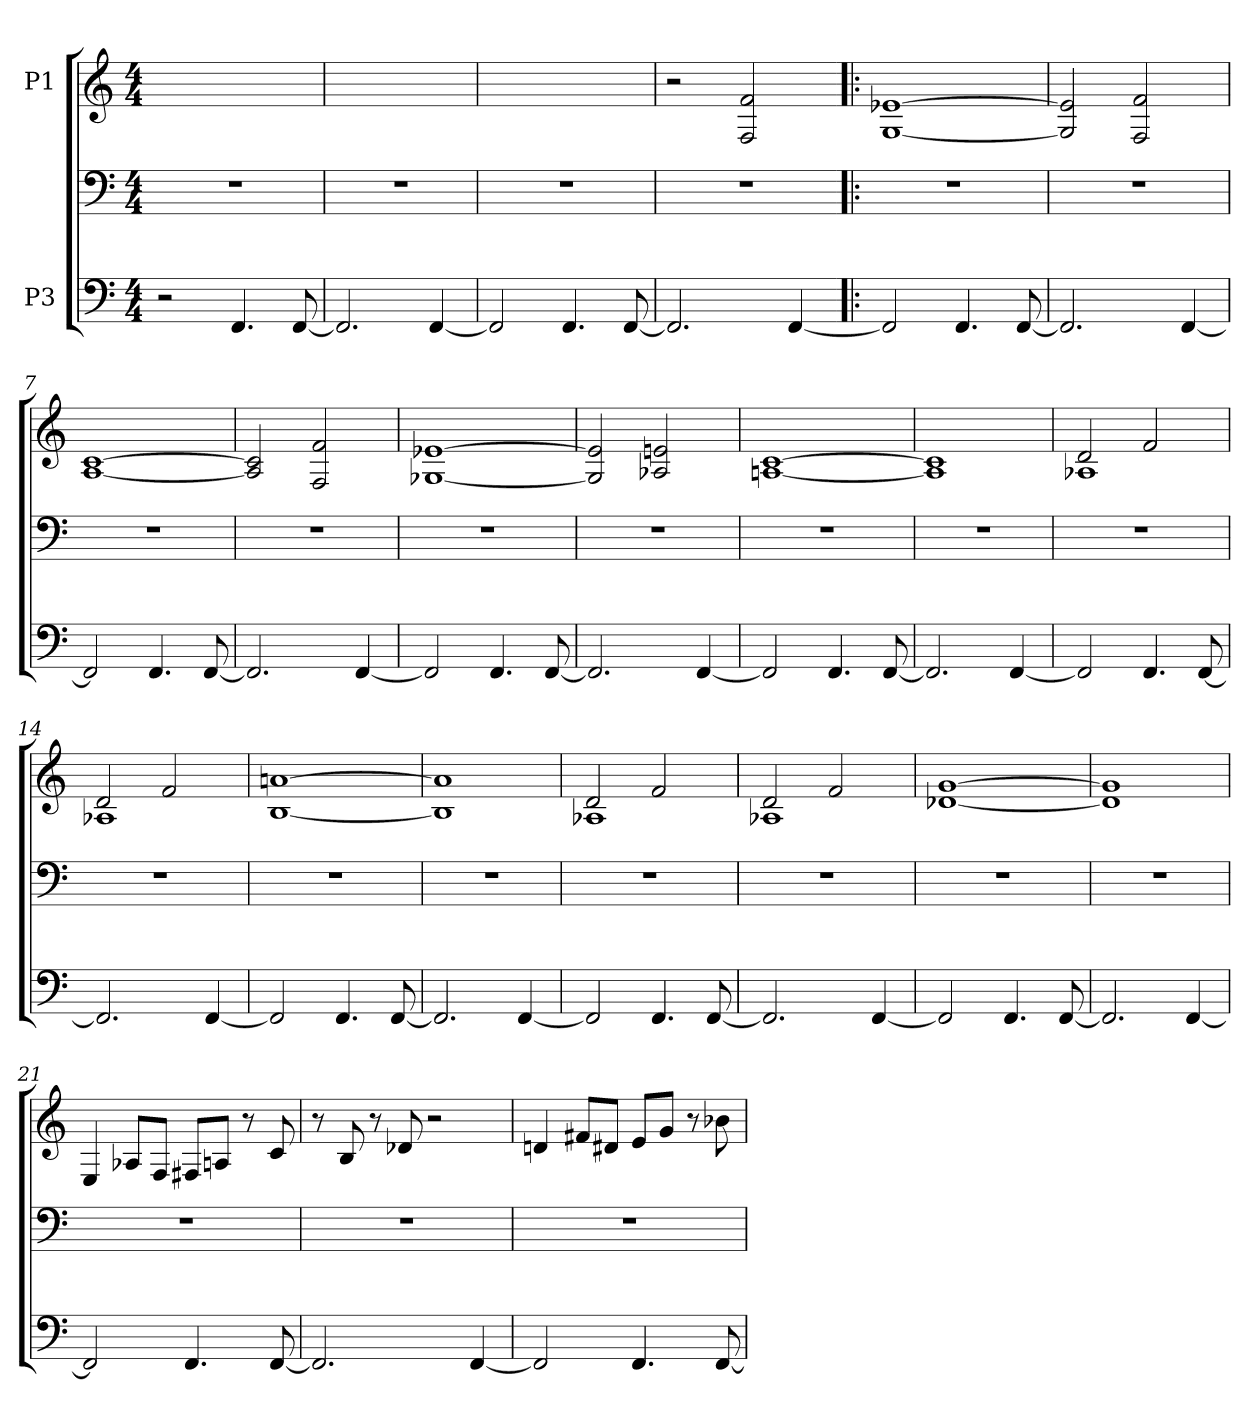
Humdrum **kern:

**kern	**kern	**kern
*part3	*part2	*part1
*staff3	*staff2	*staff1
*I"P3	*	*I"P1
!!LO:PB:g=z
*clefF4	*clefF4	*clefG2
*ITrd7c12	*	*
*k[]	*k[]	*k[]
*M4/4	*M4/4	*M4/4
=1	=1	=1
2r	1r	1ryy
4.FFFi/	.	.
[<8FFFi/	.	.
=2	=2	=2
2.FFFi/]	1r	1ryy
[<4FFFi/	.	.
=3	=3	=3
2FFFi/]	1r	1ryy
4.FFFi/	.	.
[<8FFFi/	.	.
=4	=4	=4
2.FFFi/]	1r	2r
.	.	2Fi/ 2fi
[<4FFFi/	.	.
=5!|:	=5!|:	=5!|:
2FFFi/]	1r	[<1Gi [>1e-Xi
4.FFFi/	.	.
[<8FFFi/	.	.
=6	=6	=6
2.FFFi/]	1r	2Gi/] 2e-i]
.	.	2Fi/ 2fi
[<4FFFi/	.	.
!!LO:LB:g=z
=7	=7	=7
2FFFi/]	1r	[<1Ai [>1ci
4.FFFi/	.	.
[<8FFFi/	.	.
=8	=8	=8
2.FFFi/]	1r	2Ai/] 2ci]
.	.	2Fi/ 2fi
[<4FFFi/	.	.
=9	=9	=9
2FFFi/]	1r	[<1G-Xi [>1e-Xi
4.FFFi/	.	.
[<8FFFi/	.	.
=10	=10	=10
2.FFFi/]	1r	2G-i/] 2e-i]
.	.	2A-Xi/ 2eni
[<4FFFi/	.	.
=11	=11	=11
2FFFi/]	1r	[<1Ani [>1ci
4.FFFi/	.	.
[<8FFFi/	.	.
=12	=12	=12
2.FFFi/]	1r	1Ai] 1ci]
[<4FFFi/	.	.
!!LO:LB:g=z
=13	=13	=13
*	*	*^
2FFFi/]	1r	2di/	1A-Xi
4.FFFi/	.	2fi/	.
[<8FFFi/	.	.	.
=14	=14	=14	=14
2.FFFi/]	1r	2di/	1A-Xi
.	.	2fi/	.
[<4FFFi/	.	.	.
*	*	*v	*v
=15	=15	=15
2FFFi/]	1r	[<1Bi [>1ani
4.FFFi/	.	.
[<8FFFi/	.	.
=16	=16	=16
2.FFFi/]	1r	1Bi] 1ai]
[<4FFFi/	.	.
!!LO:LB:g=z
=17	=17	=17
*	*	*^
2FFFi/]	1r	2di/	1A-Xi
4.FFFi/	.	2fi/	.
[<8FFFi/	.	.	.
=18	=18	=18	=18
2.FFFi/]	1r	2di/	1A-Xi
.	.	2fi/	.
[<4FFFi/	.	.	.
*	*	*v	*v
=19	=19	=19
2FFFi/]	1r	[<1d-Xi [>1gi
4.FFFi/	.	.
[<8FFFi/	.	.
=20	=20	=20
2.FFFi/]	1r	1d-i] 1gi]
[<4FFFi/	.	.
!!LO:PB:g=z
=21	=21	=21
2FFFi/]	1r	4Ei/
.	.	8A-Xi/L
.	.	8Fi/J
4.FFFi/	.	8F#Xi/L
.	.	8Ani/J
.	.	8r
[<8FFFi/	.	8ci/
=22	=22	=22
2.FFFi/]	1r	8r
.	.	8Bi/
.	.	8r
.	.	8d-Xi/
.	.	2r
[<4FFFi/	.	.
=23	=23	=23
2FFFi/]	1r	4dni/
.	.	8f#Xi/L
.	.	8d#Xi/J
4.FFFi/	.	8ei/L
.	.	8gi/J
.	.	8r
[<8FFFi/	.	8b-Xi\
=	=	=
*-	*-	*-
